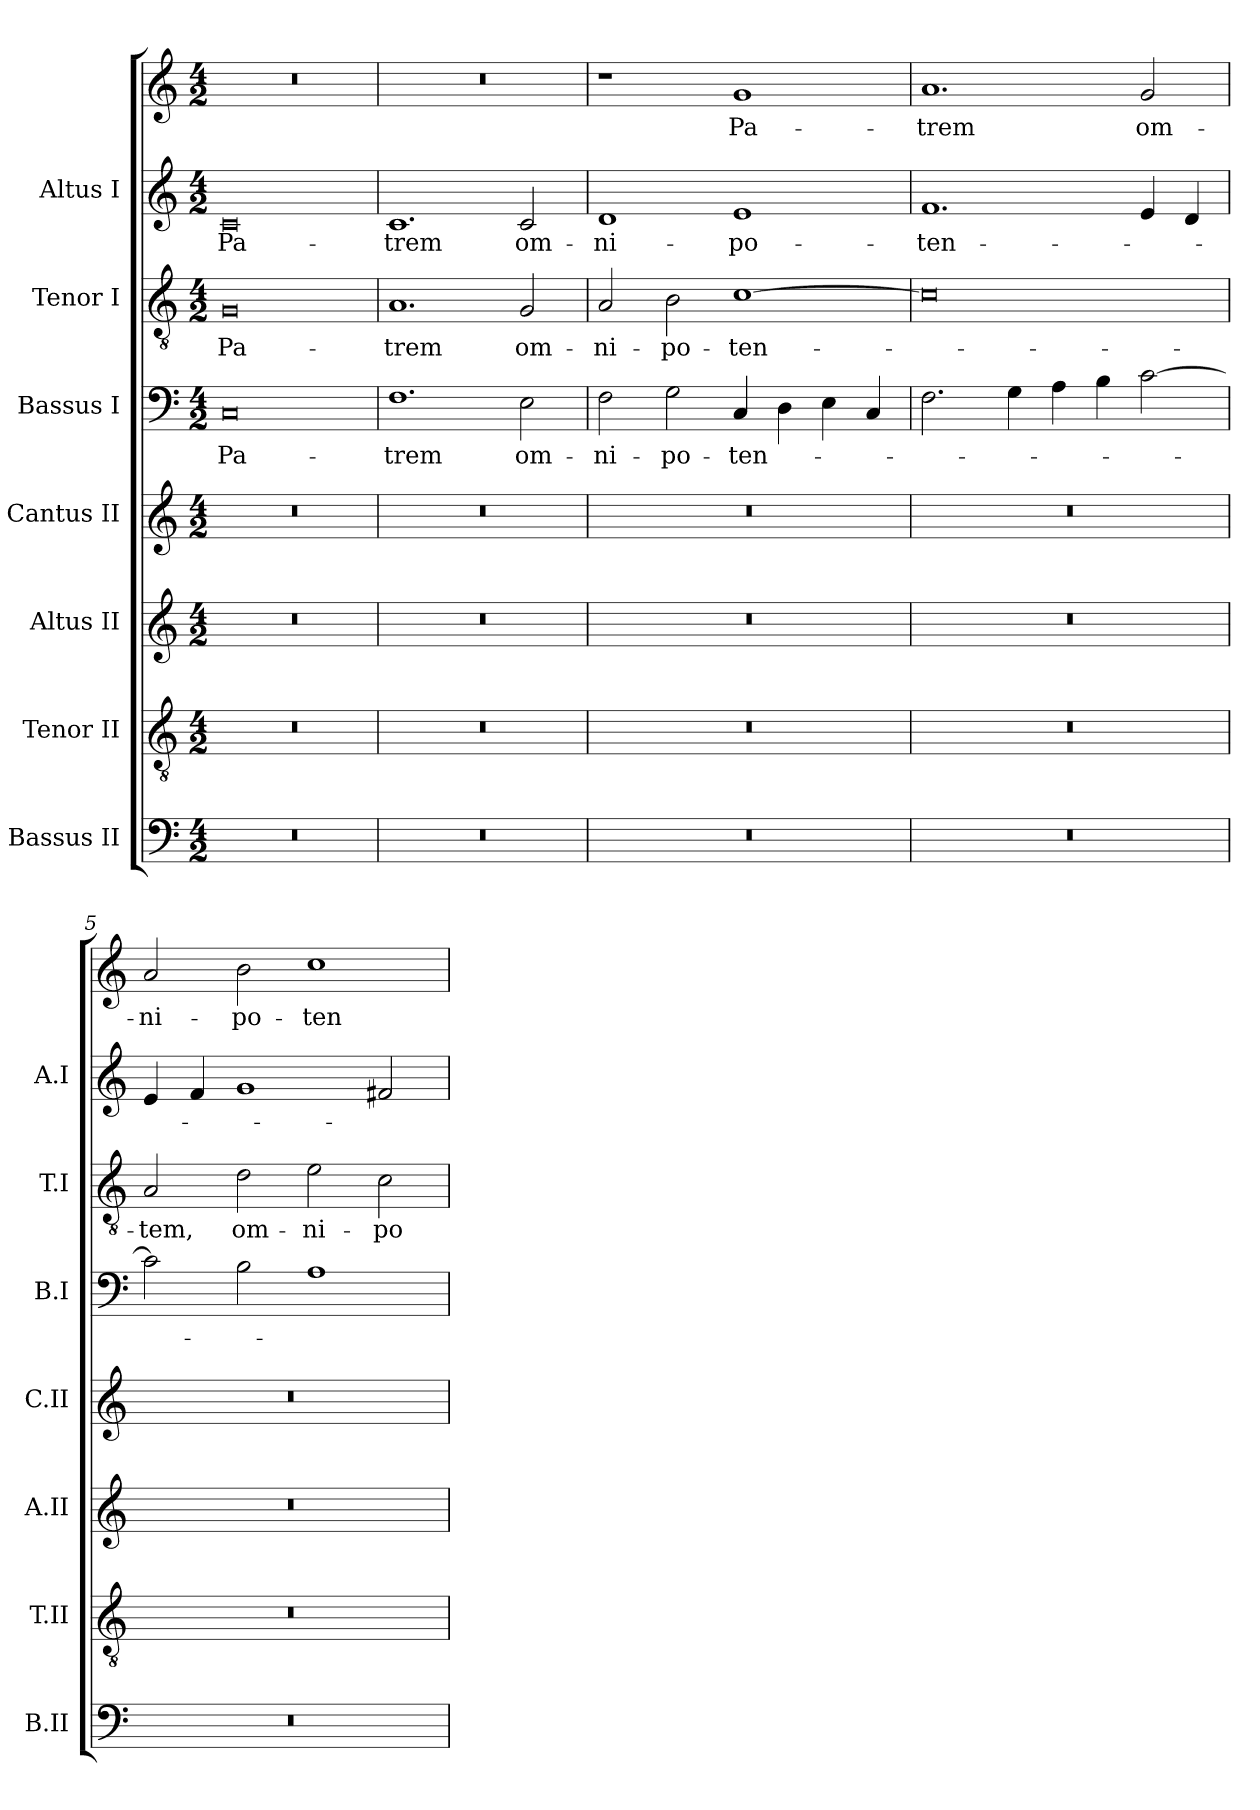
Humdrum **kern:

**kern	**kern	**kern	**kern	**kern	**text	**kern	**text	**kern	**text	**kern	**text
*part8	*part7	*part6	*part5	*part4	*part4	*part3	*part3	*part2	*part2	*part1	*part1
*staff8	*staff7	*staff6	*staff5	*staff4	*staff4	*staff3	*staff3	*staff2	*staff2	*staff1	*staff1
*I"Bassus II	*I"Tenor II	*I"Altus II	*I"Cantus II	*I"Bassus I	*	*I"Tenor I	*	*I"Altus I	*	*	*
*I'B.II	*I'T.II	*I'A.II	*I'C.II	*I'B.I	*	*I'T.I	*	*I'A.I	*	*	*
*clefF4	*clefGv2	*clefG2	*clefG2	*clefF4	*	*clefGv2	*	*clefG2	*	*clefG2	*
*	*ITrd7c12	*	*	*	*	*ITrd7c12	*	*	*	*	*
*k[]	*k[]	*k[]	*k[]	*k[]	*	*k[]	*	*k[]	*	*k[]	*
*C:	*C:	*C:	*C:	*C:	*	*C:	*	*C:	*	*C:	*
*M4/2	*M4/2	*M4/2	*M4/2	*M4/2	*	*M4/2	*	*M4/2	*	*M4/2	*
=1	=1	=1	=1	=1	=1	=1	=1	=1	=1	=1	=1
0r	0r	0r	0r	0C/	Pa-	0GG/	Pa-	0c/	Pa-	0r	.
=2	=2	=2	=2	=2	=2	=2	=2	=2	=2	=2	=2
0r	0r	0r	0r	1.F\	-trem	1.AA/	-trem	1.c/	-trem	0r	.
.	.	.	.	2E\	om-	2GG/	om-	2c/	om-	.	.
=3	=3	=3	=3	=3	=3	=3	=3	=3	=3	=3	=3
0r	0r	0r	0r	2F\	-ni-	2AA/	-ni-	1d/	-ni-	1r	.
.	.	.	.	2G\	-po-	2BB\	-po-	.	.	.	.
.	.	.	.	4C/	-ten-	[1C\	-ten-	1e/	-po-	1g/	Pa-
.	.	.	.	4D\	.	.	.	.	.	.	.
.	.	.	.	4E\	.	.	.	.	.	.	.
.	.	.	.	4C/	.	.	.	.	.	.	.
=4	=4	=4	=4	=4	=4	=4	=4	=4	=4	=4	=4
0r	0r	0r	0r	2.F\	.	0C\]	.	1.f/	-ten-	1.a/	-trem
.	.	.	.	4G\	.	.	.	.	.	.	.
.	.	.	.	4A\	.	.	.	.	.	.	.
.	.	.	.	4B\	.	.	.	.	.	.	.
.	.	.	.	[2c\	.	.	.	4e/	.	2g/	om-
.	.	.	.	.	.	.	.	4d/	.	.	.
=5	=5	=5	=5	=5	=5	=5	=5	=5	=5	=5	=5
0r	0r	0r	0r	2c\]	.	2AA/	-tem,	4e/	.	2a/	-ni-
.	.	.	.	.	.	.	.	4f/	.	.	.
.	.	.	.	2B\	.	2D\	om-	1g/	.	2b\	-po-
.	.	.	.	1A\	.	2E\	-ni-	.	.	1cc\	-ten-
.	.	.	.	.	.	2C\	-po-	2f#/	.	.	.
=	=	=	=	=	=	=	=	=	=	=	=
*-	*-	*-	*-	*-	*-	*-	*-	*-	*-	*-	*-
